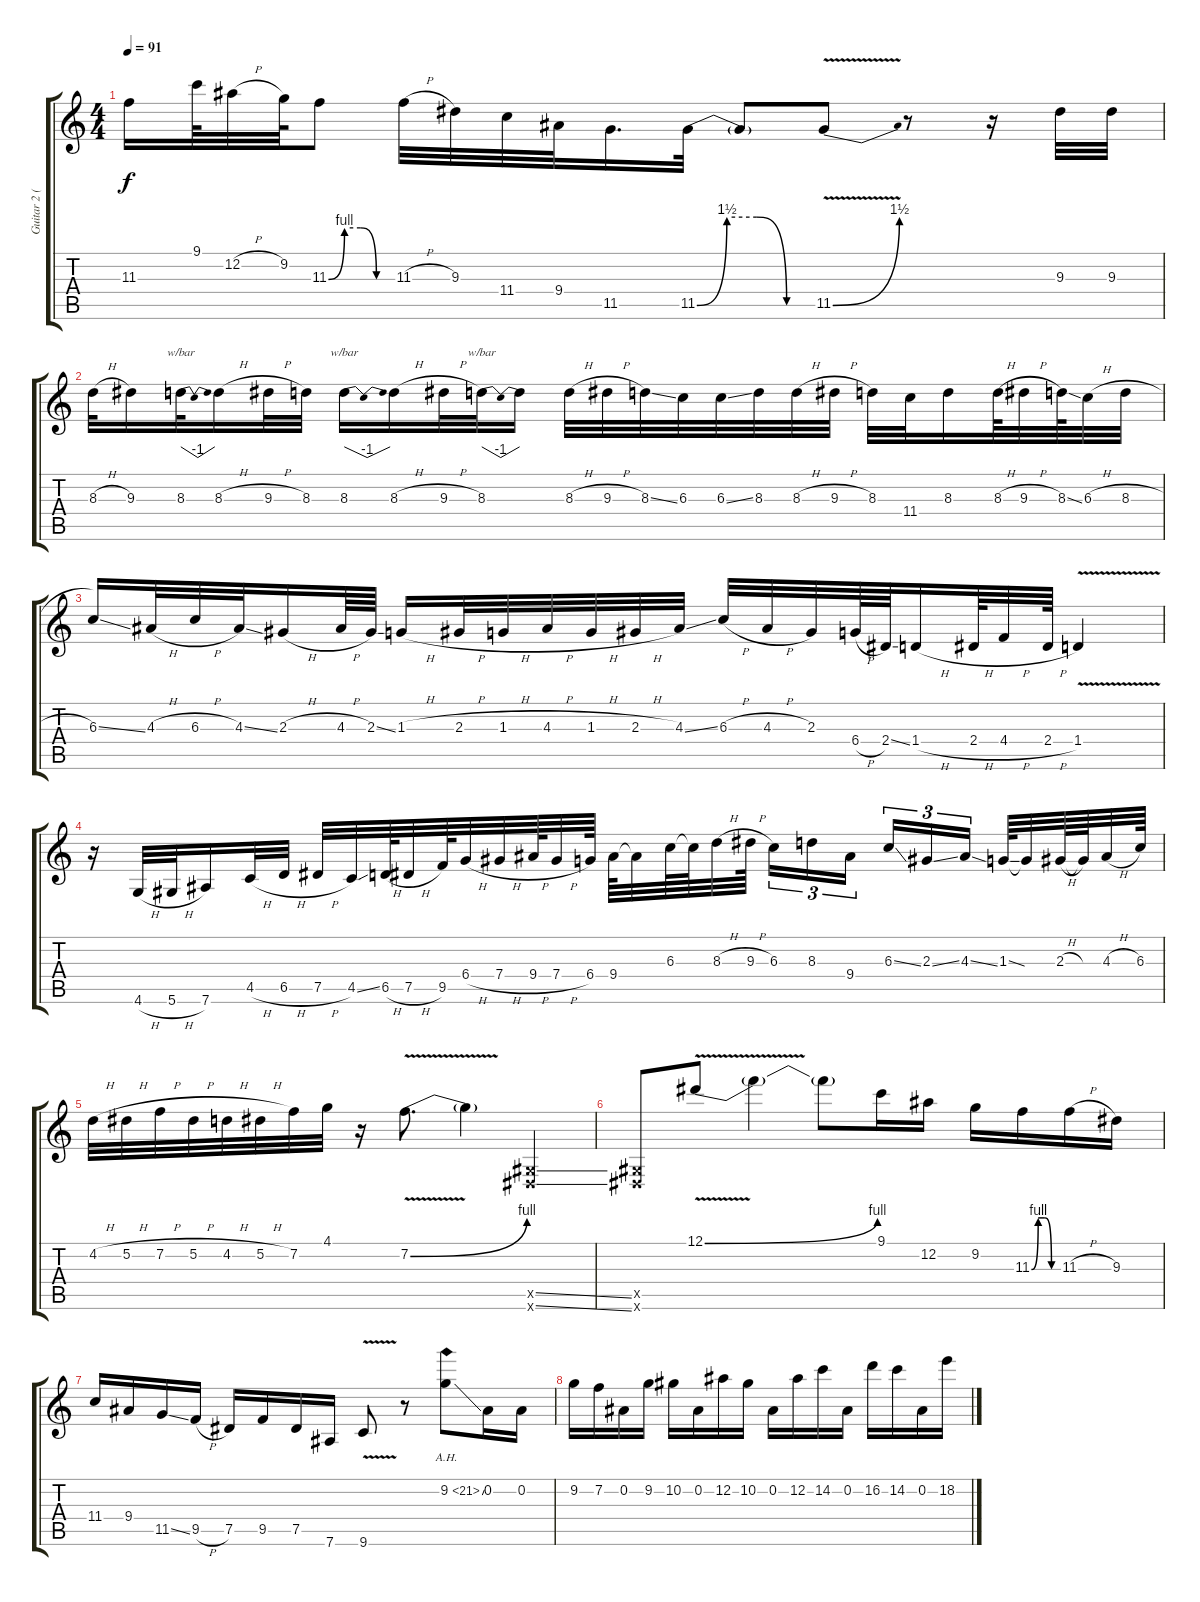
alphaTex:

\track ("Guitar 2 (Solo)" "Guitar 2 (") {instrument distortionguitar}
\staff {score tabs}
\tuning (Eb4 Bb3 Gb3 Db3 Ab2 Eb2) {hide}
\ts (4 4)
\tempo 91
\clef g2
\ks c
11.3{t}.16{dy f} 9.1.64 12.2{h}.32 9.2.64 11.3{be (custom 0 0 15 4 30 4 45 0 60 0)}.8 11.3{h}.32 9.3.32 11.4.32 9.4.32 11.5.16{d} 11.5{be (custom 0 0 15 6 30 6 45 0 60 0)}.32 11.5{t}.8 11.5{be (bend 0 0 60 6) v}.8 r.8 r.16 9.3.32 9.3.32 |
8.3{h}.32 9.3.16 8.3.32{tbe (dip default 0 0 30 -4 60 0)} 8.3{h}.16 9.3{h}.32 8.3.32 8.3.16{tbe (dip default 0 0 30 -4 60 0)} 8.3{h}.16 9.3{h}.32 8.3.32{tbe (dip default 0 0 30 -4 60 0)} 8.3{t}.16 8.3{h}.32 9.3{h}.32 8.3{ss}.32 6.3.32 6.3{ss}.32 8.3.32 8.3{h}.32 9.3{h}.32 8.3.32 11.4.32 8.3.16 8.3{h}.64 9.3{h}.32 8.3{ss}.64 6.3{h}.32 8.3{h}.32 |
6.3{ss}.16 4.3{h}.32 6.3{h}.32 4.3{ss}.32 2.3{h}.16 4.3{h}.64 2.3{ss}.64 1.3{h}.16 2.3{h}.32 1.3{h}.32 4.3{h}.32 1.3{h}.32 2.3{h}.32 4.3{ss}.32 6.3{h}.32 4.3{h}.32 2.3.32 6.4{h}.64 2.4{ss}.64 1.4{h}.16 2.4{h}.64 4.4{h}.32 2.4{h}.64 1.4{v}.4 |
r.16 4.6{h}.32 5.6{h}.32 7.6.16 4.5{h}.32 6.5{h}.32 7.5{h}.32 4.5{ss}.32 6.5{h}.64 7.5{h}.32 9.5.64 6.4{h}.32 7.4{h}.32 9.4{h}.64 7.4{h}.32 6.4.64 9.4.64 9.4{t}.32 6.3.64 6.3{t}.64 8.3{h}.32 9.3{h}.64{beam splitsecondary} 6.3.16{tu (3 2)} 8.3.16{tu (3 2)} 9.4.16{tu (3 2)} 6.3{ss}.16{tu (3 2)} 2.3{ss}.16{tu (3 2)} 4.3{ss}.16{tu (3 2) beam splitsecondary} 1.3{ss}.64 1.3{t}.32 2.3{h}.64 2.3{t}.64 4.3{h}.32 6.3.64 |
4.2{h}.32 5.2{h}.32 7.2{h}.32 5.2{h}.32 4.2{h}.32 5.2{h}.32 7.2.32 4.1.32 r.16 7.2{be (bend 0 0 60 4) v}.8{d} 7.2{t}.4 (0.5{ss x} 0.6{ss x}).4 |
(0.5{x} 0.6{x}).8 12.1{be (bend 0 0 60 4) v}.8 12.1{t}.4 12.1{t}.8 9.1.16 12.2.16 9.2.16 11.3{be (custom 0 0 15 4 30 4 45 0 60 0)}.16 11.3{h}.16 9.3.16 |
11.4.16 9.4.16 11.5{ss}.16 9.5{h}.16 7.5.16 9.5.16 7.5.16 7.6.16 9.6{v}.8 r.8 9.2{ah 12 ss}.8 0.2.16 0.2.16 |
9.2.16 7.2.16 0.2.16 9.2.16 10.2.16 0.2.16 12.2.16 10.2.16 0.2.16 12.2.16 14.2.16 0.2.16 16.2.16 14.2.16 0.2.16 18.2.16
